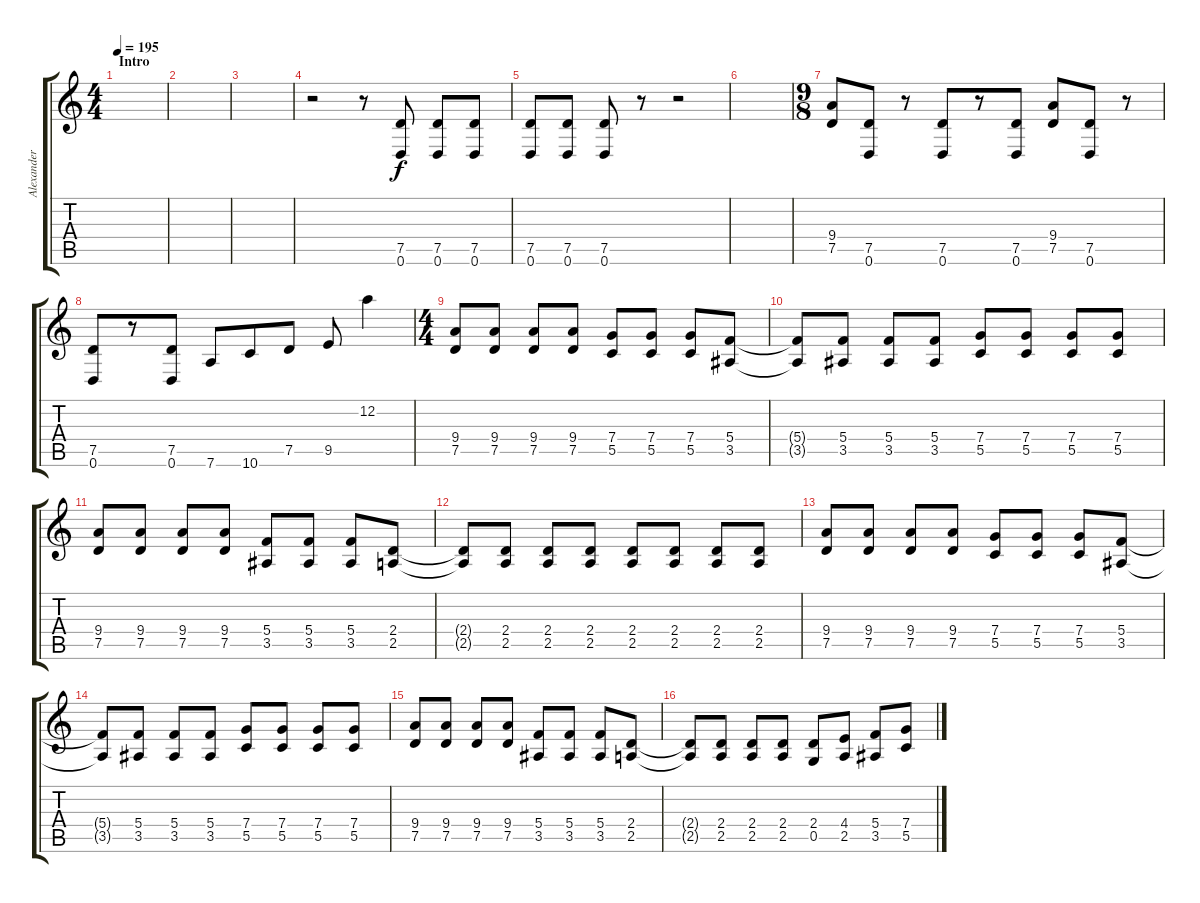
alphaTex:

\track ("Alexander Kuoppala " "Alexander ") {instrument distortionguitar}
\staff {score tabs}
\tuning (D4 A3 F3 C3 G2 D2) {hide}
\ts (4 4)
\section ("" "Intro")
\tempo 195
\clef g2
\ks c
|
|
|
r.2 r.8 (7.5 0.6).8 (7.5 0.6).8 (7.5 0.6).8 |
(7.5 0.6).8 (7.5 0.6).8 (7.5 0.6).8 r.8 r.2 |
|
\ts (9 8)
(9.4 7.5).8 (7.5 0.6).8 r.8 (7.5 0.6).8 r.8 (7.5 0.6).8 (9.4 7.5).8 (7.5 0.6).8 r.8 |
(7.5 0.6).8 r.8 (7.5 0.6).8 7.6.8 10.6.8 7.5.8 9.5.8 12.2.4 |
\ts (4 4)
(9.4 7.5).8 (9.4 7.5).8 (9.4 7.5).8 (9.4 7.5).8 (7.4 5.5).8 (7.4 5.5).8 (7.4 5.5).8 (5.4 3.5).8 |
(5.4{t} 3.5{t}).8 (5.4 3.5).8 (5.4 3.5).8 (5.4 3.5).8 (7.4 5.5).8 (7.4 5.5).8 (7.4 5.5).8 (7.4 5.5).8 |
(9.4 7.5).8 (9.4 7.5).8 (9.4 7.5).8 (9.4 7.5).8 (5.4 3.5).8 (5.4 3.5).8 (5.4 3.5).8 (2.4 2.5).8 |
(2.4{t} 2.5{t}).8 (2.4 2.5).8 (2.4 2.5).8 (2.4 2.5).8 (2.4 2.5).8 (2.4 2.5).8 (2.4 2.5).8 (2.4 2.5).8 |
(9.4 7.5).8 (9.4 7.5).8 (9.4 7.5).8 (9.4 7.5).8 (7.4 5.5).8 (7.4 5.5).8 (7.4 5.5).8 (5.4 3.5).8 |
(5.4{t} 3.5{t}).8 (5.4 3.5).8 (5.4 3.5).8 (5.4 3.5).8 (7.4 5.5).8 (7.4 5.5).8 (7.4 5.5).8 (7.4 5.5).8 |
(9.4 7.5).8 (9.4 7.5).8 (9.4 7.5).8 (9.4 7.5).8 (5.4 3.5).8 (5.4 3.5).8 (5.4 3.5).8 (2.4 2.5).8 |
(2.4{t} 2.5{t}).8 (2.4 2.5).8 (2.4 2.5).8 (2.4 2.5).8 (2.4 0.5).8 (4.4 2.5).8 (5.4 3.5).8 (7.4 5.5).8
